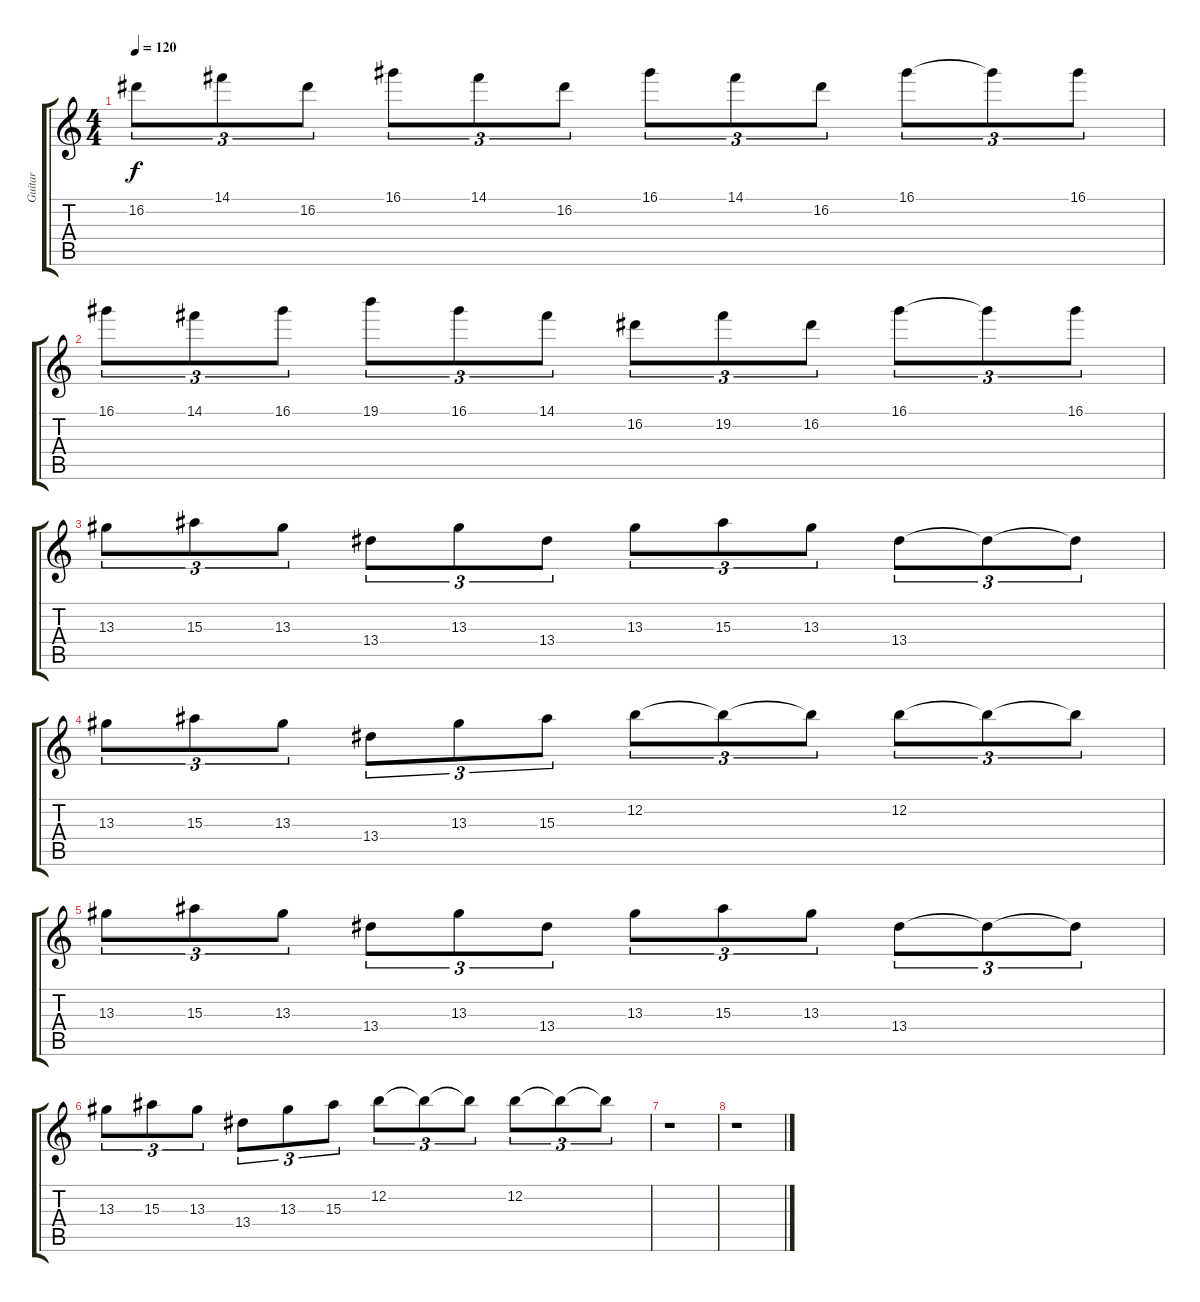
\track ("Guitar" "Guitar") {instrument distortionguitar}
\staff {score tabs}
\tuning (E4 B3 G3 D3 A2 D2) {hide}
\ts (4 4)
\tempo 120
\clef g2
\ks c
16.2.8{tu (3 2) dy f} 14.1.8{tu (3 2)} 16.2.8{tu (3 2)} 16.1.8{tu (3 2)} 14.1.8{tu (3 2)} 16.2.8{tu (3 2)} 16.1.8{tu (3 2)} 14.1.8{tu (3 2)} 16.2.8{tu (3 2)} 16.1.8{tu (3 2)} 16.1{t}.8{tu (3 2)} 16.1.8{tu (3 2)} |
16.1.8{tu (3 2)} 14.1.8{tu (3 2)} 16.1.8{tu (3 2)} 19.1.8{tu (3 2)} 16.1.8{tu (3 2)} 14.1.8{tu (3 2)} 16.2.8{tu (3 2)} 19.2.8{tu (3 2)} 16.2.8{tu (3 2)} 16.1.8{tu (3 2)} 16.1{t}.8{tu (3 2)} 16.1.8{tu (3 2)} |
13.3.8{tu (3 2)} 15.3.8{tu (3 2)} 13.3.8{tu (3 2)} 13.4.8{tu (3 2)} 13.3.8{tu (3 2)} 13.4.8{tu (3 2)} 13.3.8{tu (3 2)} 15.3.8{tu (3 2)} 13.3.8{tu (3 2)} 13.4.8{tu (3 2)} 13.4{t}.8{tu (3 2)} 13.4{t}.8{tu (3 2)} |
13.3.8{tu (3 2)} 15.3.8{tu (3 2)} 13.3.8{tu (3 2)} 13.4.8{tu (3 2)} 13.3.8{tu (3 2)} 15.3.8{tu (3 2)} 12.2.8{tu (3 2)} 12.2{t}.8{tu (3 2)} 12.2{t}.8{tu (3 2)} 12.2.8{tu (3 2)} 12.2{t}.8{tu (3 2)} 12.2{t}.8{tu (3 2)} |
13.3.8{tu (3 2)} 15.3.8{tu (3 2)} 13.3.8{tu (3 2)} 13.4.8{tu (3 2)} 13.3.8{tu (3 2)} 13.4.8{tu (3 2)} 13.3.8{tu (3 2)} 15.3.8{tu (3 2)} 13.3.8{tu (3 2)} 13.4.8{tu (3 2)} 13.4{t}.8{tu (3 2)} 13.4{t}.8{tu (3 2)} |
13.3.8{tu (3 2)} 15.3.8{tu (3 2)} 13.3.8{tu (3 2)} 13.4.8{tu (3 2)} 13.3.8{tu (3 2)} 15.3.8{tu (3 2)} 12.2.8{tu (3 2)} 12.2{t}.8{tu (3 2)} 12.2{t}.8{tu (3 2)} 12.2.8{tu (3 2)} 12.2{t}.8{tu (3 2)} 12.2{t}.8{tu (3 2)} |
r.1 |
r.1
